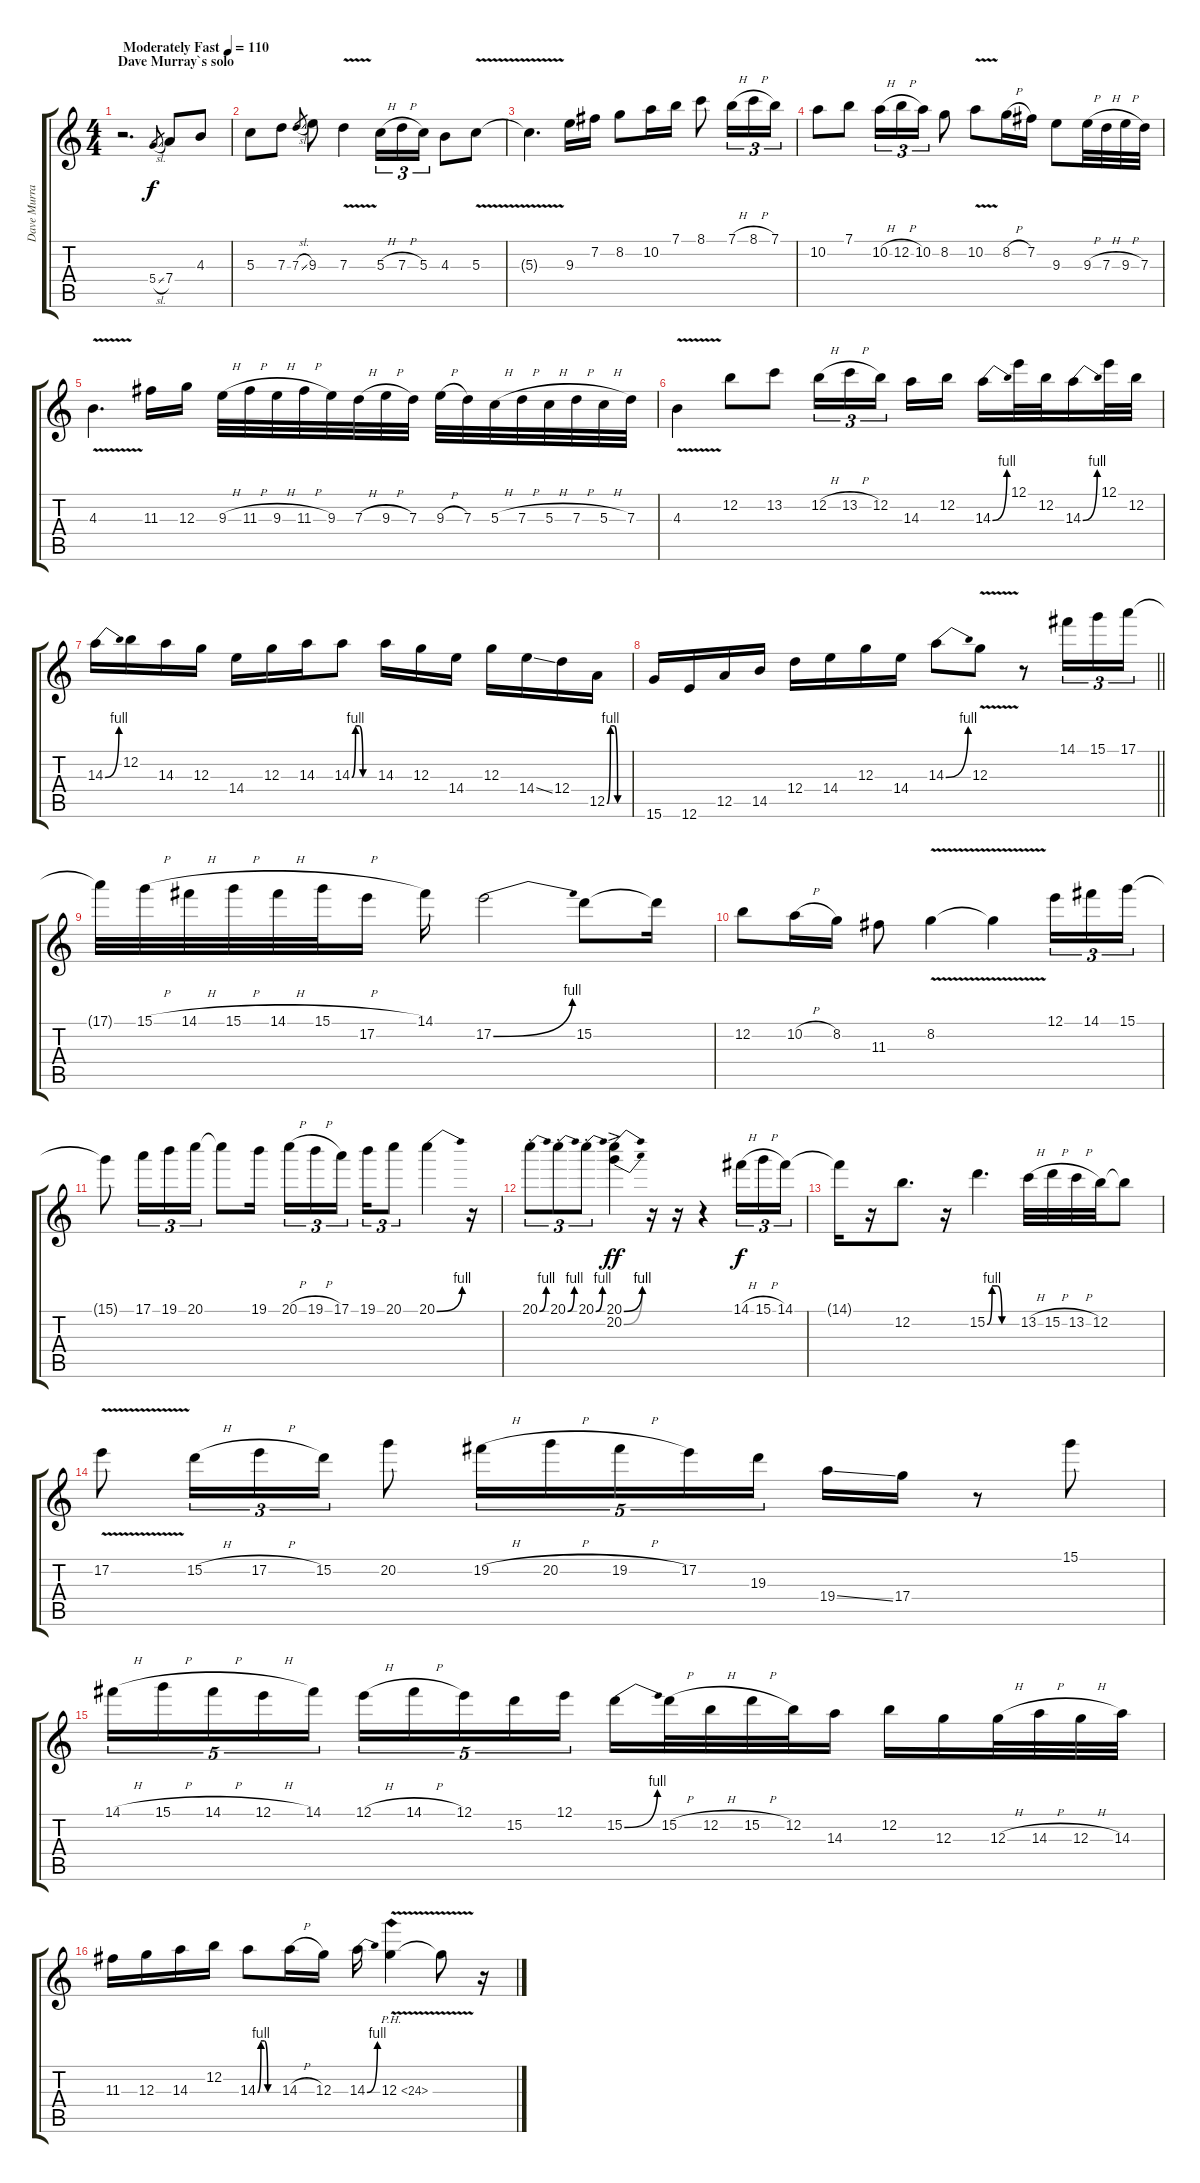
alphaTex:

\track ("Dave Murray : (Distortion)" "Dave Murra") {instrument distortionguitar}
\staff {score tabs}
\tuning (E4 B3 G3 D3 A2 E2) {hide}
\ts (4 4)
\section ("" "Dave Murray`s solo")
\tempo (110 "Moderately Fast")
\clef g2
\ks c
r.2{d dy f instrument distortionguitar} 5.4{sl}.8{gr} 7.4.8 4.3.8 |
5.3.8 7.3.8 7.3{sl}.8{gr} 9.3.8 7.3{v}.4 5.3{h}.16{tu (3 2)} 7.3{h}.16{tu (3 2)} 5.3.16{tu (3 2)} 4.3.8 5.3{v}.8 |
5.3{t}.4{d} 9.3.16 7.2.16 8.2.8 10.2.16 7.1.16 8.1.8 7.1{h}.16{tu (3 2)} 8.1{h}.16{tu (3 2)} 7.1.16{tu (3 2)} |
10.2.8 7.1.8 10.2{h}.16{tu (3 2)} 12.2{h}.16{tu (3 2)} 10.2.16{tu (3 2)} 8.2.8 10.2{v}.8 8.2{h}.16 7.2.16 9.3.8 9.3{h}.32 7.3{h}.32 9.3{h}.32 7.3.32 |
4.3{v}.4{d} 11.3.16 12.3.16 9.3{h}.32 11.3{h}.32 9.3{h}.32 11.3{h}.32 9.3.32 7.3{h}.32 9.3{h}.32 7.3.32 9.3{h}.32 7.3.32 5.3{h}.32 7.3{h}.32 5.3{h}.32 7.3{h}.32 5.3{h}.32 7.3.32 |
4.3{v}.4 12.2.8 13.2.8 12.2{h}.16{tu (3 2)} 13.2{h}.16{tu (3 2)} 12.2.16{tu (3 2) beam splitsecondary} 14.3.16 12.2.16 14.3{be (bend 0 0 60 4)}.16 12.1.32 12.2.32 14.3{be (bend 0 0 60 4)}.16 12.1.32 12.2.32 |
14.3{be (bend 0 0 60 4)}.16 12.2.16 14.3.16 12.3.16 14.4.16 12.3.16 14.3.16 14.3{be (custom 0 0 10 4 20 4 30 0 60 0)}.8 14.3.16 12.3.16 14.4.16 12.3.16 14.4{ss}.16 12.4.16 12.5{be (custom 0 0 10 4 20 4 30 0 60 0)}.16 |
\barLineRight lightlight
15.6.16 12.6.16 12.5.16 14.5.16 12.4.16 14.4.16 12.3.16 14.4.16 14.3{be (bend 0 0 60 4)}.8 12.3{v}.8 r.8 14.1.16{tu (3 2)} 15.1.16{tu (3 2)} 17.1.16{tu (3 2)} |
\section ("" "")
17.1{t}.32 15.1{h}.32 14.1{h}.32 15.1{h}.32 14.1{h}.32 15.1{h}.32 17.2.16 14.1.16 17.2{be (bend 0 0 60 4)}.2 15.2.8 15.2{t}.16 |
12.2.8 10.2{h}.16 8.2.16 11.3.8 8.2{v}.4 8.2{t}.4 12.1.16{tu (3 2)} 14.1.16{tu (3 2)} 15.1.16{tu (3 2)} |
15.1{t}.8 17.1.16{tu (3 2)} 19.1.16{tu (3 2)} 20.1.16{tu (3 2)} 20.1{t}.8 19.1.16{beam splitsecondary} 20.1{h}.16{tu (3 2)} 19.1{h}.16{tu (3 2)} 17.1.16{tu (3 2) beam splitsecondary} 19.1.16{tu (3 2)} 20.1.8{tu (3 2)} 20.1{be (bend 0 0 60 4)}.4 r.16 |
20.1{be (bend 0 0 60 4) st}.8{tu (3 2)} 20.1{be (bend 0 0 60 4) st}.8{tu (3 2)} 20.1{be (bend 0 0 60 4) st}.8{tu (3 2)} (20.1{be (bend 0 0 60 4) ac} 20.2{be (bend 0 0 60 4)}).4{dy ff} r.16 r.16 r.4 14.1{h}.16{tu (3 2) dy f} 15.1{h}.16{tu (3 2)} 14.1.16{tu (3 2)} |
14.1{t}.16 r.16 12.2.8{d} r.16 15.2{be (custom 0 0 10 4 20 4 30 0 60 0)}.4{d} 13.2{h}.32 15.2{h}.32 13.2{h}.32 12.2.32 12.2{t}.8 |
17.2{v}.8 15.2{h}.16{tu (3 2)} 17.2{h}.16{tu (3 2)} 15.2.16{tu (3 2)} 20.2.8 19.2{h}.16{tu (5 4)} 20.2{h}.16{tu (5 4)} 19.2{h}.16{tu (5 4)} 17.2.16{tu (5 4)} 19.3.16{tu (5 4) beam splitsecondary} 19.4{ss}.16 17.4.16 r.8 15.1.8 |
14.1{h}.16{tu (5 4)} 15.1{h}.16{tu (5 4)} 14.1{h}.16{tu (5 4)} 12.1{h}.16{tu (5 4)} 14.1.16{tu (5 4)} 12.1{h}.16{tu (5 4)} 14.1{h}.16{tu (5 4)} 12.1.16{tu (5 4)} 15.2.16{tu (5 4)} 12.1.16{tu (5 4)} 15.2{be (bend 0 0 60 4)}.16 15.2{h}.32 12.2{h}.32 15.2{h}.32 12.2.32 14.3.16 12.2.16 12.3.16 12.3{h}.32 14.3{h}.32 12.3{h}.32 14.3.32 |
11.3.16 12.3.16 14.3.16 12.2.16 14.3{be (custom 0 0 10 4 20 4 30 0 60 0)}.8 14.3{h}.16 12.3.16 14.3{be (bend 0 0 60 4)}.16 12.3{ph 12 v}.4 12.3{t}.8 r.16
